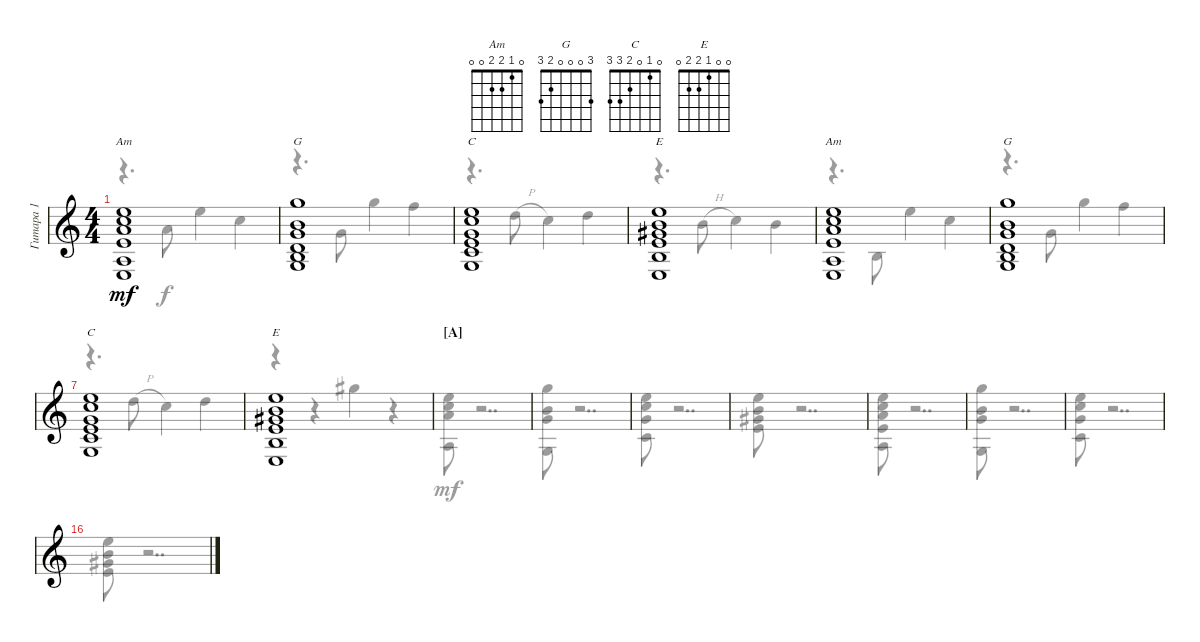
\defaultSystemsLayout 4
\bracketExtendMode groupsimilarinstruments
\multiTrackTrackNamePolicy hidden
\firstSystemTrackNameMode fullname
\otherSystemsTrackNameMode fullname
\otherSystemsTrackNameOrientation horizontal
\defaultBarNumberDisplay FirstOfSystem
\track ("Гитара 1" "S-Gt") {instrument acousticguitarsteel}
\staff {score}
\tuning (E4 B3 G3 D3 A2 E2)
\chord ("Am" 0 1 2 2 0 0)
\chord ("G" 3 0 0 0 2 3)
\chord ("C" 0 1 0 2 3 3)
\chord ("E" 0 0 1 2 2 0)
\voice
\ts (4 4)
\tempo (150 hide)
\clef g2
\ks c
(0.6 0.5 2.4 2.3 1.2 0.1).1{ch "Am" dy mf instrument acousticguitarsteel} |
(3.6 2.5 0.4 0.3 0.2 3.1).1{ch "G"} |
(3.6 3.5 2.4 0.3 1.2 0.1).1{ch "C"} |
(0.6 2.5 2.4 1.3 0.2 0.1).1{ch "E"} |
(0.6 0.5 2.4 2.3 1.2 0.1).1{ch "Am"} |
(3.6 2.5 0.4 0.3 0.2 3.1).1{ch "G"} |
(3.6 3.5 2.4 0.3 1.2 0.1).1{ch "C"} |
(0.6 2.5 2.4 1.3 0.2 0.1).1{ch "E"} |
\section ("A" "")
|
|
|
|
|
|
|
\voice
\clef g2
\ottava regular
\simile none
\ks c
r.4{d dy f} 2.3.8 0.1.4 1.2.4 |
r.4{d} 0.3.8 3.1.4 1.1.4 |
r.4{d} 3.2{h}.8 1.2.4 3.2.4 |
r.4{d} 0.2{h}.8 1.2.4 0.2.4 |
r.4{d} 2.5.8 0.1.4 1.2.4 |
r.4{d} 0.3.8 3.1.4 1.1.4 |
r.4{d} 3.2{h}.8 1.2.4 3.2.4 |
r.4 r.4 4.1.4 r.4 |
(0.1 1.2 2.3 0.5).8{dy mf} r.2{dd} |
(3.1 0.2 0.3 3.6).8 r.2{dd} |
(0.1 1.2 0.3 3.5).8 r.2{dd} |
(0.1 0.2 1.3 2.4).8 r.2{dd} |
(0.1 1.2 2.3 2.4 0.5).8 r.2{dd} |
(3.1 0.2 0.3 3.6).8 r.2{dd} |
(0.1 1.2 0.3 3.5).8 r.2{dd} |
(0.1 0.2 1.3 2.4).8 r.2{dd}
